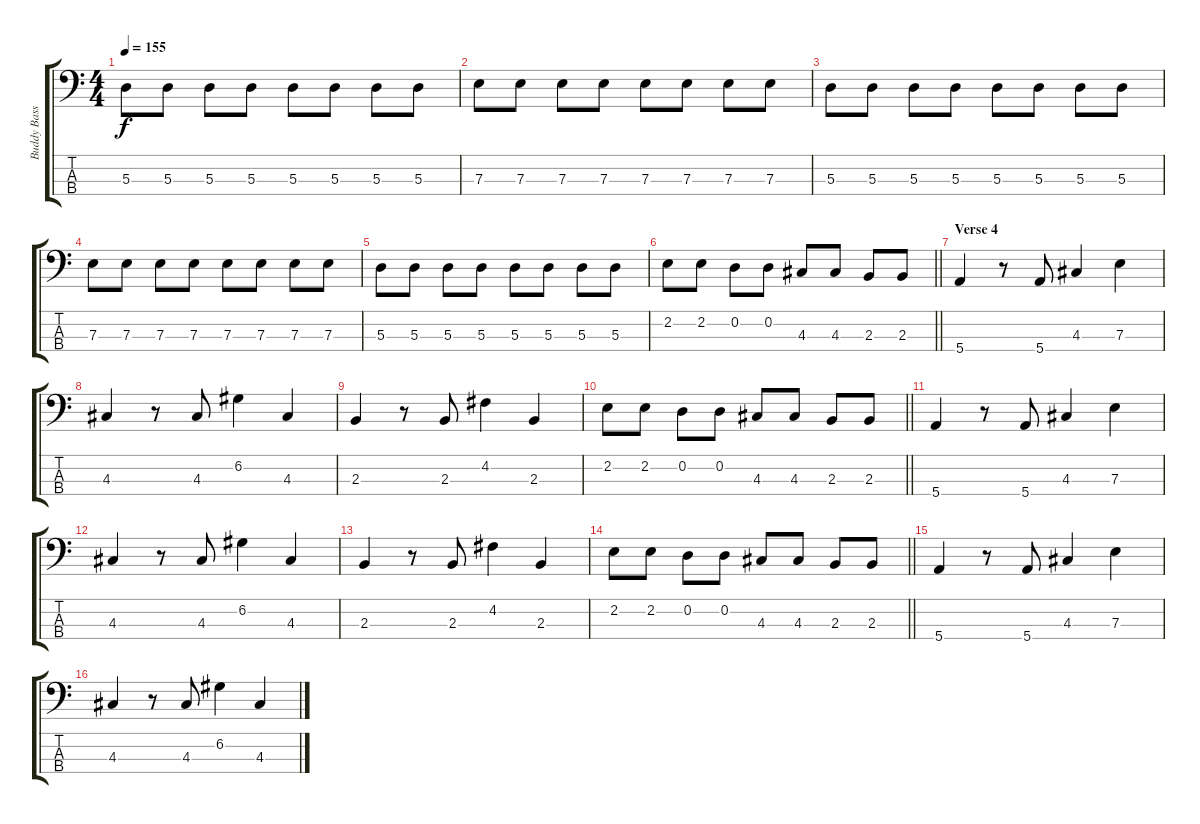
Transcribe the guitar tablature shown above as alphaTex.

\track ("Buddy Bass" "Buddy Bass") {instrument electricbassfinger}
\staff {score tabs}
\tuning (G2 D2 A1 E1) {hide}
\ts (4 4)
\tempo 155
\clef f4
\ks c
5.3.8{dy f} 5.3.8 5.3.8 5.3.8 5.3.8 5.3.8 5.3.8 5.3.8 |
7.3.8 7.3.8 7.3.8 7.3.8 7.3.8 7.3.8 7.3.8 7.3.8 |
5.3.8 5.3.8 5.3.8 5.3.8 5.3.8 5.3.8 5.3.8 5.3.8 |
7.3.8 7.3.8 7.3.8 7.3.8 7.3.8 7.3.8 7.3.8 7.3.8 |
5.3.8 5.3.8 5.3.8 5.3.8 5.3.8 5.3.8 5.3.8 5.3.8 |
\barLineRight lightlight
2.2.8 2.2.8 0.2.8 0.2.8 4.3.8 4.3.8 2.3.8 2.3.8 |
\section ("" "Verse 4")
5.4.4 r.8 5.4.8 4.3.4 7.3.4 |
4.3.4 r.8 4.3.8 6.2.4 4.3.4 |
2.3.4 r.8 2.3.8 4.2.4 2.3.4 |
\barLineRight lightlight
2.2.8 2.2.8 0.2.8 0.2.8 4.3.8 4.3.8 2.3.8 2.3.8 |
5.4.4 r.8 5.4.8 4.3.4 7.3.4 |
4.3.4 r.8 4.3.8 6.2.4 4.3.4 |
2.3.4 r.8 2.3.8 4.2.4 2.3.4 |
\barLineRight lightlight
2.2.8 2.2.8 0.2.8 0.2.8 4.3.8 4.3.8 2.3.8 2.3.8 |
5.4.4 r.8 5.4.8 4.3.4 7.3.4 |
4.3.4 r.8 4.3.8 6.2.4 4.3.4
